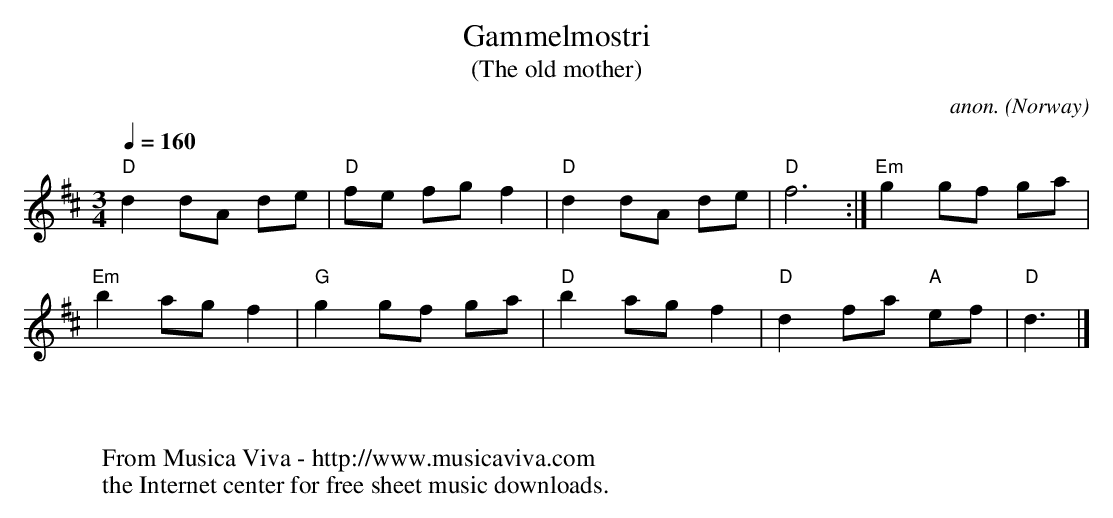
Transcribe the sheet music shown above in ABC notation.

X:1
T:Gammelmostri
T:(The old mother)
C:anon.
O:Norway
V:1 Program 1 110 %Fiddle
M:3/4
L:1/8
Q:1/4=160
K:D
"D"d2 dA de|"D"fe fg f2|"D"d2 dA de|"D"f6:|"Em"g2 gf ga|
"Em"b2 ag f2|"G"g2 gf ga|"D"b2 ag f2|"D"d2 fa "A"ef|"D"d3|]
W:
W:
W:  From Musica Viva - http://www.musicaviva.com
W:  the Internet center for free sheet music downloads.
